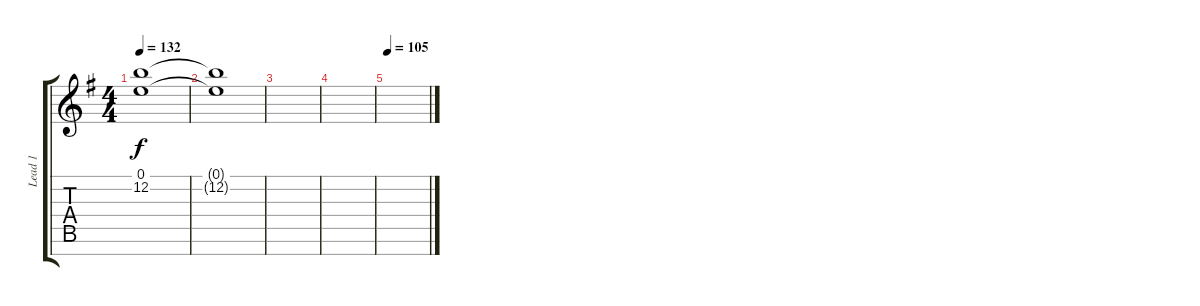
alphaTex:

\track ("Lead 1" "Lead 1") {instrument distortionguitar}
\staff {score tabs}
\tuning (E4 B3 G3 D3 A2 E2 B1) {hide}
\ts (4 4)
\tempo 132
\clef g2
\ks eminor
(0.1{t} 12.2{t}).1{dy f} |
(0.1{t} 12.2{t}).1 |
|
|
\tempo 105
